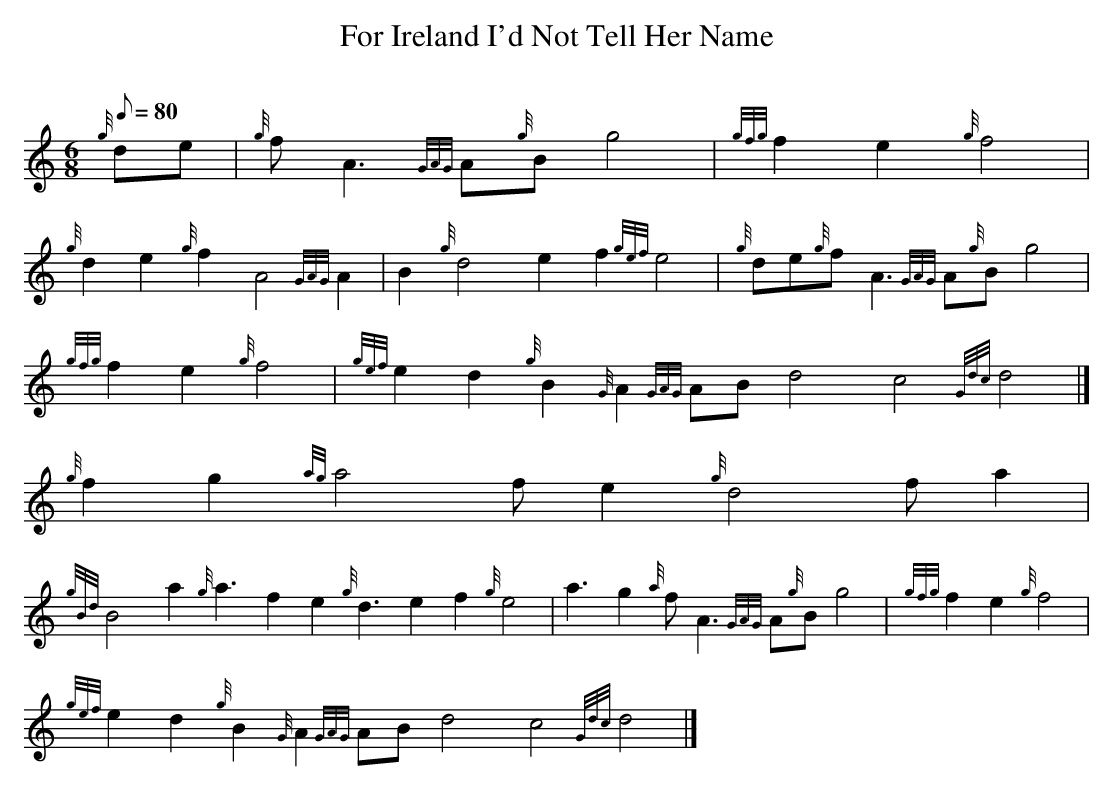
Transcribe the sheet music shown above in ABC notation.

X:1
T:For Ireland I'd Not Tell Her Name
M:6/8
L:1/8
Q:80
C:
K:HP
{g}de | \
{g}fA3{GAG}A{g}Bg4 | \
{gfg}f2e2{g}f4 |
{g}d2e2{g}f2A4{GAG}A2 | \
B2{g}d4e2f2{gef}e4 | \
{g}de{g}fA3{GAG}A{g}Bg4 |
{gfg}f2e2{g}f4 | \
{gef}e2d2{g}B2{G}A2{GAG}ABd4c4{Gdc}d4|]
{g}f2g2{ag}a4fe2{g}d4fa2 |
{gBd}B4a2{g}a3f2e2{g}d3e2f2{g}e4 | \
a3g2{a}fA3{GAG}A{g}Bg4 | \
{gfg}f2e2{g}f4 |
{gef}e2d2{g}B2{G}A2{GAG}ABd4c4{Gdc}d4|]
